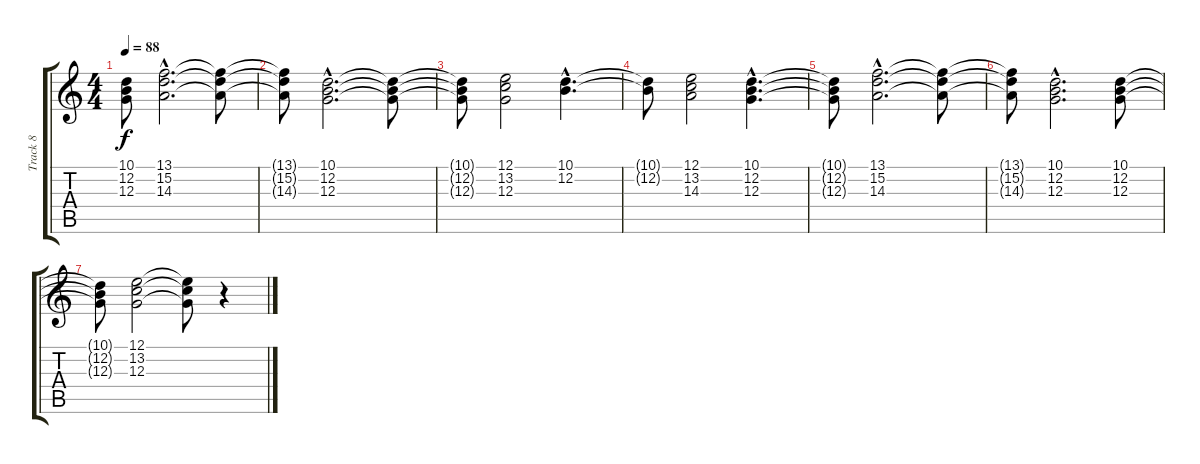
\track ("Track 8" "Track 8") {instrument stringensemble1}
\staff {score tabs}
\tuning (E4 B3 G3 D3 A2 E2) {hide}
\ts (4 4)
\tempo 88
\clef g2
\ks c
(10.1{t} 12.2{t} 12.3{t}).8{dy f} (13.1{hac} 15.2{hac} 14.3{hac}).2{d} (13.1{t} 15.2{t} 14.3{t}).8 |
(13.1{t} 15.2{t} 14.3{t}).8 (10.1{hac} 12.2{hac} 12.3{hac}).2{d} (10.1{t} 12.2{t} 12.3{t}).8 |
(10.1{t} 12.2{t} 12.3{t}).8 (12.1 13.2 12.3).2 (10.1{hac} 12.2{hac}).4{d} |
(10.1{t} 12.2{t}).8 (12.1 13.2 14.3).2 (10.1{hac} 12.2{hac} 12.3{hac}).4{d} |
(10.1{t} 12.2{t} 12.3{t}).8 (13.1{hac} 15.2{hac} 14.3{hac}).2{d} (13.1{t} 15.2{t} 14.3{t}).8 |
(13.1{t} 15.2{t} 14.3{t}).8 (10.1{hac} 12.2{hac} 12.3{hac}).2{d} (10.1 12.2 12.3).8 |
(10.1{t} 12.2{t} 12.3{t}).8 (12.1 13.2 12.3).2 (12.1{t} 13.2{t} 12.3{t}).8 r.4
